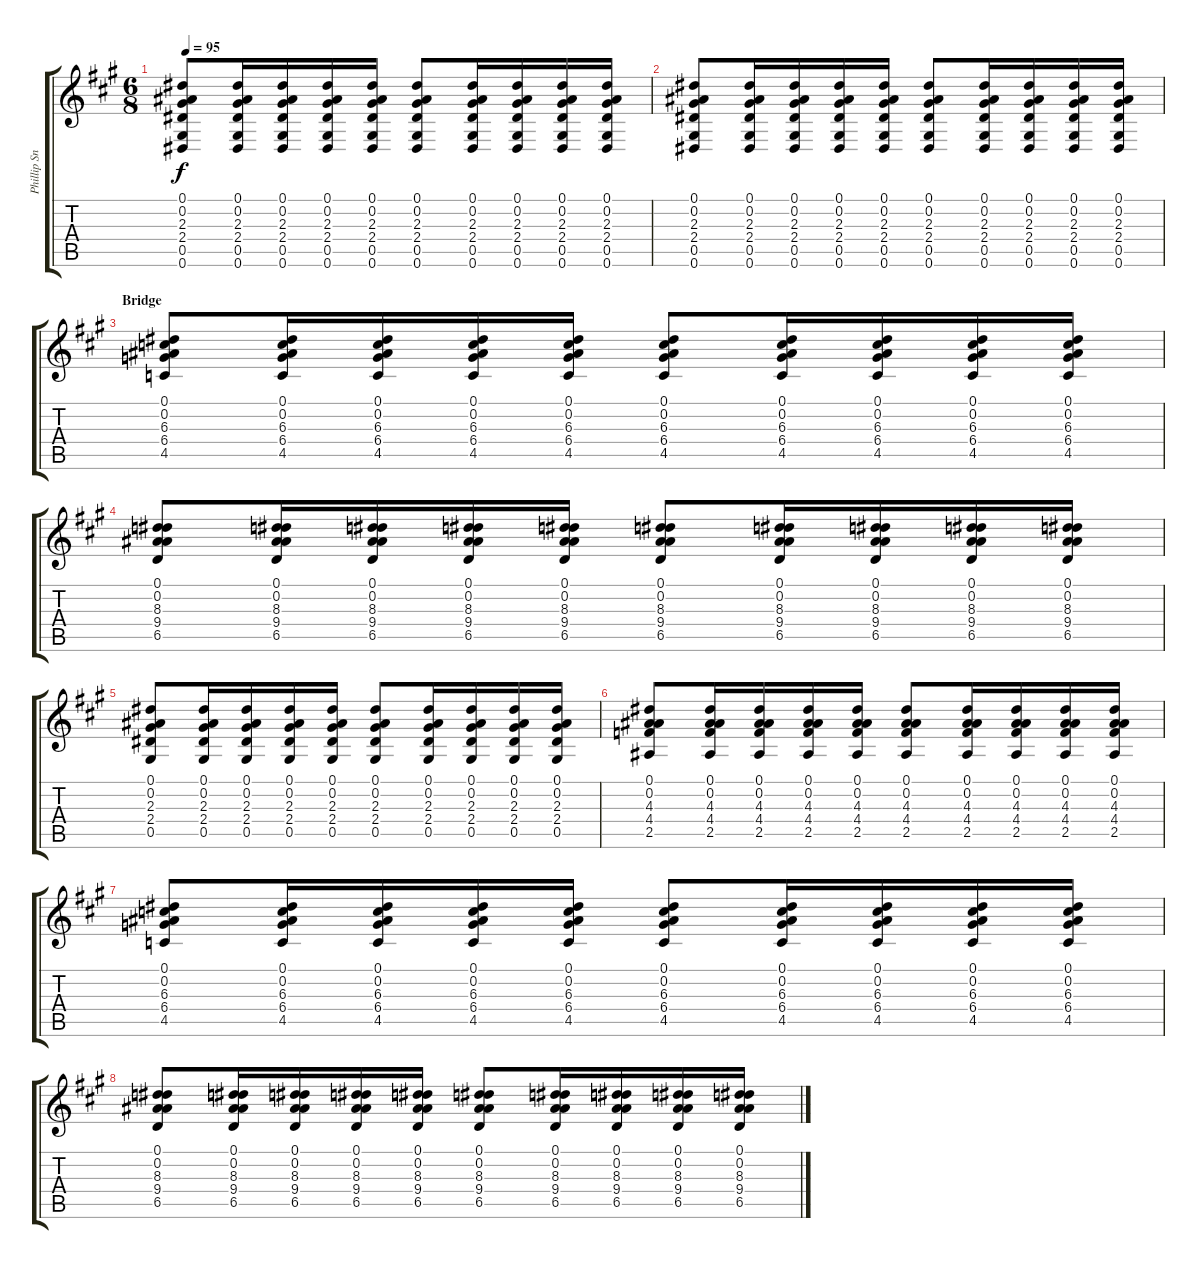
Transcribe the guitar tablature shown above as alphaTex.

\track ("Phillip Sneed" "Phillip Sn") {instrument acousticguitarnylon}
\staff {score tabs}
\tuning (Eb4 Bb3 Gb3 Db3 Ab2 Eb2) {hide}
\ts (6 8)
\tempo 95
\clef g2
\ks a
(0.1 0.2 2.3 2.4 0.5 0.6).8{dy f} (0.1 0.2 2.3 2.4 0.5 0.6).16 (0.1 0.2 2.3 2.4 0.5 0.6).16 (0.1 0.2 2.3 2.4 0.5 0.6).16 (0.1 0.2 2.3 2.4 0.5 0.6).16 (0.1 0.2 2.3 2.4 0.5 0.6).8 (0.1 0.2 2.3 2.4 0.5 0.6).16 (0.1 0.2 2.3 2.4 0.5 0.6).16 (0.1 0.2 2.3 2.4 0.5 0.6).16 (0.1 0.2 2.3 2.4 0.5 0.6).16 |
(0.1 0.2 2.3 2.4 0.5 0.6).8 (0.1 0.2 2.3 2.4 0.5 0.6).16 (0.1 0.2 2.3 2.4 0.5 0.6).16 (0.1 0.2 2.3 2.4 0.5 0.6).16 (0.1 0.2 2.3 2.4 0.5 0.6).16 (0.1 0.2 2.3 2.4 0.5 0.6).8 (0.1 0.2 2.3 2.4 0.5 0.6).16 (0.1 0.2 2.3 2.4 0.5 0.6).16 (0.1 0.2 2.3 2.4 0.5 0.6).16 (0.1 0.2 2.3 2.4 0.5 0.6).16 |
\section ("" "Bridge")
(0.1 0.2 6.3 6.4 4.5).8 (0.1 0.2 6.3 6.4 4.5).16 (0.1 0.2 6.3 6.4 4.5).16 (0.1 0.2 6.3 6.4 4.5).16 (0.1 0.2 6.3 6.4 4.5).16 (0.1 0.2 6.3 6.4 4.5).8 (0.1 0.2 6.3 6.4 4.5).16 (0.1 0.2 6.3 6.4 4.5).16 (0.1 0.2 6.3 6.4 4.5).16 (0.1 0.2 6.3 6.4 4.5).16 |
(0.1 0.2 8.3 9.4 6.5).8 (0.1 0.2 8.3 9.4 6.5).16 (0.1 0.2 8.3 9.4 6.5).16 (0.1 0.2 8.3 9.4 6.5).16 (0.1 0.2 8.3 9.4 6.5).16 (0.1 0.2 8.3 9.4 6.5).8 (0.1 0.2 8.3 9.4 6.5).16 (0.1 0.2 8.3 9.4 6.5).16 (0.1 0.2 8.3 9.4 6.5).16 (0.1 0.2 8.3 9.4 6.5).16 |
(0.1 0.2 2.3 2.4 0.5).8 (0.1 0.2 2.3 2.4 0.5).16 (0.1 0.2 2.3 2.4 0.5).16 (0.1 0.2 2.3 2.4 0.5).16 (0.1 0.2 2.3 2.4 0.5).16 (0.1 0.2 2.3 2.4 0.5).8 (0.1 0.2 2.3 2.4 0.5).16 (0.1 0.2 2.3 2.4 0.5).16 (0.1 0.2 2.3 2.4 0.5).16 (0.1 0.2 2.3 2.4 0.5).16 |
(0.1 0.2 4.3 4.4 2.5).8 (0.1 0.2 4.3 4.4 2.5).16 (0.1 0.2 4.3 4.4 2.5).16 (0.1 0.2 4.3 4.4 2.5).16 (0.1 0.2 4.3 4.4 2.5).16 (0.1 0.2 4.3 4.4 2.5).8 (0.1 0.2 4.3 4.4 2.5).16 (0.1 0.2 4.3 4.4 2.5).16 (0.1 0.2 4.3 4.4 2.5).16 (0.1 0.2 4.3 4.4 2.5).16 |
(0.1 0.2 6.3 6.4 4.5).8 (0.1 0.2 6.3 6.4 4.5).16 (0.1 0.2 6.3 6.4 4.5).16 (0.1 0.2 6.3 6.4 4.5).16 (0.1 0.2 6.3 6.4 4.5).16 (0.1 0.2 6.3 6.4 4.5).8 (0.1 0.2 6.3 6.4 4.5).16 (0.1 0.2 6.3 6.4 4.5).16 (0.1 0.2 6.3 6.4 4.5).16 (0.1 0.2 6.3 6.4 4.5).16 |
(0.1 0.2 8.3 9.4 6.5).8 (0.1 0.2 8.3 9.4 6.5).16 (0.1 0.2 8.3 9.4 6.5).16 (0.1 0.2 8.3 9.4 6.5).16 (0.1 0.2 8.3 9.4 6.5).16 (0.1 0.2 8.3 9.4 6.5).8 (0.1 0.2 8.3 9.4 6.5).16 (0.1 0.2 8.3 9.4 6.5).16 (0.1 0.2 8.3 9.4 6.5).16 (0.1 0.2 8.3 9.4 6.5).16
